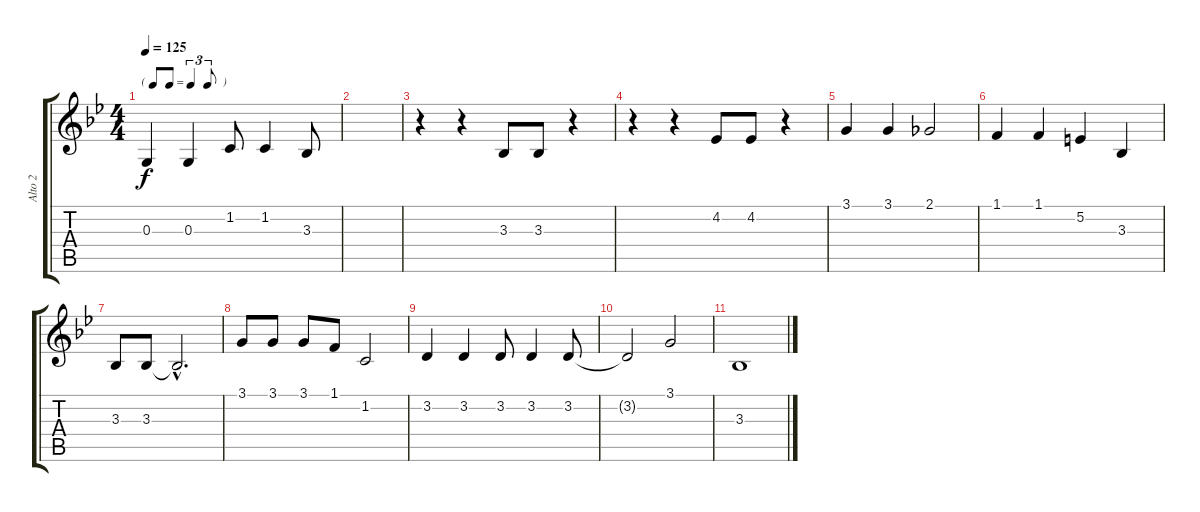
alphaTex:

\track ("Alto 2" "Alto 2") {instrument tenorsax}
\staff {score tabs}
\tuning (E4 B3 G3 D3 A2 E2) {hide}
\ts (4 4)
\tf triplet8th
\tempo 125
\clef g2
\ks bb
0.3.4{dy f} 0.3.4 1.2.8 1.2.4 3.3.8 |
|
r.4 r.4 3.3.8 3.3.8 r.4 |
r.4 r.4 4.2.8 4.2.8 r.4 |
3.1.4 3.1.4 2.1.2 |
1.1.4 1.1.4 5.2.4 3.3.4 |
3.3.8 3.3.8 3.3{hac t}.2{d} |
3.1.8 3.1.8 3.1.8 1.1.8 1.2.2 |
3.2.4 3.2.4 3.2.8 3.2.4 3.2.8 |
3.2{t}.2 3.1.2 |
3.3.1
